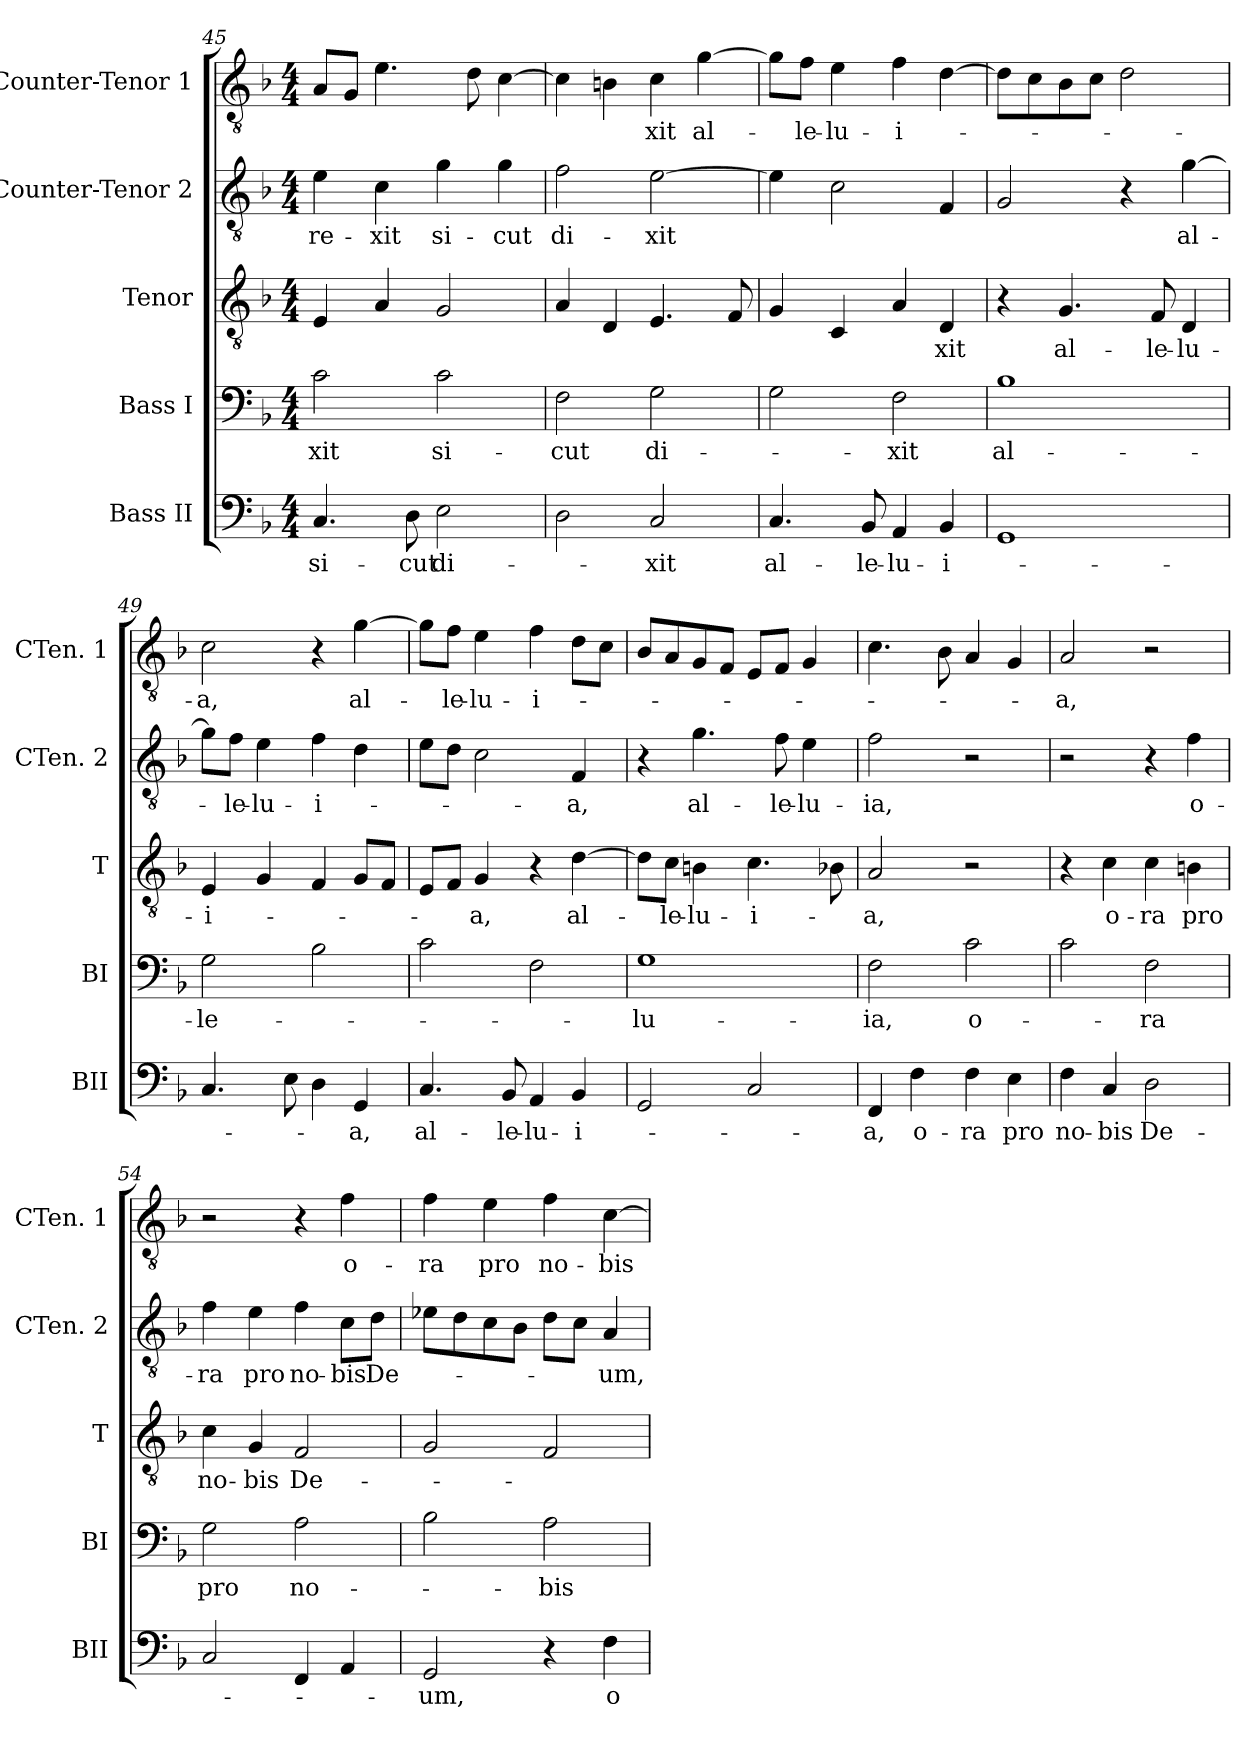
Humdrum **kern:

**kern	**text	**kern	**text	**kern	**text	**kern	**text	**kern	**text
*part5	*part5	*part4	*part4	*part3	*part3	*part2	*part2	*part1	*part1
*staff5	*staff5	*staff4	*staff4	*staff3	*staff3	*staff2	*staff2	*staff1	*staff1
*I"Bass II	*	*I"Bass I	*	*I"Tenor	*	*I"Counter-Tenor 2	*	*I"Counter-Tenor 1	*
*I'BII	*	*I'BI	*	*I'T	*	*I'CTen. 2	*	*I'CTen. 1	*
!!LO:LB:g=z
*clefF4	*	*clefF4	*	*clefGv2	*	*clefGv2	*	*clefGv2	*
*k[b-]	*	*k[b-]	*	*k[b-]	*	*k[b-]	*	*k[b-]	*
*F:	*	*F:	*	*F:	*	*F:	*	*F:	*
*M4/4	*	*M4/4	*	*M4/4	*	*M4/4	*	*M4/4	*
=45	=45	=45	=45	=45	=45	=45	=45	=45	=45
!	!LO:LY:b	!	!LO:LY:b	!	!	!	!LO:LY:b	!	!
4.C/	si-	2c\	-xit	4E/	.	4e\	-re-	8A/L	.
.	.	.	.	.	.	.	.	8G/J	.
!	!	!	!	!	!	!	!LO:LY:b	!	!
.	.	.	.	4A/	.	4c\	-xit	4.e\	.
!	!LO:LY:b	!	!	!	!	!	!	!	!
8D\	-cut	.	.	.	.	.	.	.	.
!	!LO:LY:b	!	!LO:LY:b	!	!	!	!LO:LY:b	!	!
2E\	di-	2c\	si-	2G/	.	4g\	si-	.	.
.	.	.	.	.	.	.	.	8d\	.
!	!	!	!	!	!	!	!LO:LY:b	!	!
.	.	.	.	.	.	4g\	-cut	[4c\	.
=46	=46	=46	=46	=46	=46	=46	=46	=46	=46
!	!	!	!LO:LY:b	!	!	!	!LO:LY:b	!	!
2D\	.	2F\	-cut	4A/	.	2f\	di-	4c\]	.
.	.	.	.	4D/	.	.	.	4Bn\	.
!	!LO:LY:b	!	!LO:LY:b	!	!	!	!LO:LY:b	!	!LO:LY:b
2C/	-xit	2G\	di-	4.E/	.	[2e\	-xit	4c\	-xit
!	!	!	!	!	!	!	!	!	!LO:LY:b
.	.	.	.	.	.	.	.	[4g\	al-
.	.	.	.	8F/	.	.	.	.	.
=47	=47	=47	=47	=47	=47	=47	=47	=47	=47
!	!LO:LY:b	!	!	!	!	!	!	!	!
4.C/	al-	2G\	.	4G/	.	4e\]	.	8g\L]	.
!	!	!	!	!	!	!	!	!	!LO:LY:b
.	.	.	.	.	.	.	.	8f\J	-le-
!	!	!	!	!	!	!	!	!	!LO:LY:b
.	.	.	.	4C/	.	2c\	.	4e\	-lu-
!	!LO:LY:b	!	!	!	!	!	!	!	!
8BB-/	-le-	.	.	.	.	.	.	.	.
!	!LO:LY:b	!	!LO:LY:b	!	!	!	!	!	!LO:LY:b
4AA/	-lu-	2F\	-xit	4A/	.	.	.	4f\	-i-
!	!LO:LY:b	!	!	!	!LO:LY:b	!	!	!	!
4BB-/	-i-	.	.	4D/	-xit	4F/	.	[4d\	.
=48	=48	=48	=48	=48	=48	=48	=48	=48	=48
!	!	!	!LO:LY:b	!	!	!	!	!	!
1GG	.	1B-	al-	4r	.	2G/	.	8d\L]	.
.	.	.	.	.	.	.	.	8c\	.
!	!	!	!	!	!LO:LY:b	!	!	!	!
.	.	.	.	4.G/	al-	.	.	8B-\	.
.	.	.	.	.	.	.	.	8c\J	.
.	.	.	.	.	.	4r	.	2d\	.
!	!	!	!	!	!LO:LY:b	!	!	!	!
.	.	.	.	8F/	-le-	.	.	.	.
!	!	!	!	!	!LO:LY:b	!	!LO:LY:b	!	!
.	.	.	.	4D/	-lu-	[4g\	al-	.	.
=49	=49	=49	=49	=49	=49	=49	=49	=49	=49
!	!	!	!LO:LY:b	!	!LO:LY:b	!	!	!	!LO:LY:b
4.C/	.	2G\	-le-	4E/	-i-	8g\L]	.	2c\	-a,
!	!	!	!	!	!	!	!LO:LY:b	!	!
.	.	.	.	.	.	8f\J	-le-	.	.
!	!	!	!	!	!	!	!LO:LY:b	!	!
.	.	.	.	4G/	.	4e\	-lu-	.	.
8E\	.	.	.	.	.	.	.	.	.
!	!	!	!	!	!	!	!LO:LY:b	!	!
4D\	.	2B-\	.	4F/	.	4f\	-i-	4r	.
!	!LO:LY:b	!	!	!	!	!	!	!	!LO:LY:b
4GG/	-a,	.	.	8G/L	.	4d\	.	[4g\	al-
.	.	.	.	8F/J	.	.	.	.	.
!!LO:PB:g=z
=50	=50	=50	=50	=50	=50	=50	=50	=50	=50
!	!LO:LY:b	!	!	!	!	!	!	!	!
4.C/	al-	2c\	.	8E/L	.	8e\L	.	8g\L]	.
!	!	!	!	!	!	!	!	!	!LO:LY:b
.	.	.	.	8F/J	.	8d\J	.	8f\J	-le-
!	!	!	!	!	!LO:LY:b	!	!	!	!LO:LY:b
.	.	.	.	4G/	-a,	2c\	.	4e\	-lu-
!	!LO:LY:b	!	!	!	!	!	!	!	!
8BB-/	-le-	.	.	.	.	.	.	.	.
!	!LO:LY:b	!	!	!	!	!	!	!	!LO:LY:b
4AA/	-lu-	2F\	.	4r	.	.	.	4f\	-i-
!	!LO:LY:b	!	!	!	!LO:LY:b	!	!LO:LY:b	!	!
4BB-/	-i-	.	.	[4d\	al-	4F/	-a,	8d\L	.
.	.	.	.	.	.	.	.	8c\J	.
=51	=51	=51	=51	=51	=51	=51	=51	=51	=51
!	!	!	!LO:LY:b	!	!	!	!	!	!
2GG/	.	1G	-lu-	8d\L]	.	4r	.	8B-/L	.
!	!	!	!	!	!LO:LY:b	!	!	!	!
.	.	.	.	8c\J	-le-	.	.	8A/	.
!	!	!	!	!	!LO:LY:b	!	!LO:LY:b	!	!
.	.	.	.	4Bn\	-lu-	4.g\	al-	8G/	.
.	.	.	.	.	.	.	.	8F/J	.
!	!	!	!	!	!LO:LY:b	!	!	!	!
2C/	.	.	.	4.c\	-i-	.	.	8E/L	.
!	!	!	!	!	!	!	!LO:LY:b	!	!
.	.	.	.	.	.	8f\	-le-	8F/J	.
!	!	!	!	!	!	!	!LO:LY:b	!	!
.	.	.	.	.	.	4e\	-lu-	4G/	.
.	.	.	.	8B-X\	.	.	.	.	.
=52	=52	=52	=52	=52	=52	=52	=52	=52	=52
!	!LO:LY:b	!	!LO:LY:b	!	!LO:LY:b	!	!LO:LY:b	!	!
4FF/	-a,	2F\	-ia,	2A/	-a,	2f\	-ia,	4.c\	.
!	!LO:LY:b	!	!	!	!	!	!	!	!
4F\	o-	.	.	.	.	.	.	.	.
.	.	.	.	.	.	.	.	8B-\	.
!	!LO:LY:b	!	!LO:LY:b	!	!	!	!	!	!
4F\	-ra	2c\	o-	2r	.	2r	.	4A/	.
!	!LO:LY:b	!	!	!	!	!	!	!	!
4E\	pro	.	.	.	.	.	.	4G/	.
=53	=53	=53	=53	=53	=53	=53	=53	=53	=53
!	!LO:LY:b	!	!	!	!	!	!	!	!LO:LY:b
4F\	no-	2c\	.	4r	.	2r	.	2A/	-a,
!	!LO:LY:b	!	!	!	!LO:LY:b	!	!	!	!
4C/	-bis	.	.	4c\	o-	.	.	.	.
!	!LO:LY:b	!	!LO:LY:b	!	!LO:LY:b	!	!	!	!
2D\	De-	2F\	-ra	4c\	-ra	4r	.	2r	.
!	!	!	!	!	!LO:LY:b	!	!LO:LY:b	!	!
.	.	.	.	4Bn\	pro	4f\	o-	.	.
=54	=54	=54	=54	=54	=54	=54	=54	=54	=54
!	!	!	!LO:LY:b	!	!LO:LY:b	!	!LO:LY:b	!	!
2C/	.	2G\	pro	4c\	no-	4f\	-ra	2r	.
!	!	!	!	!	!LO:LY:b	!	!LO:LY:b	!	!
.	.	.	.	4G/	-bis	4e\	pro	.	.
!	!	!	!LO:LY:b	!	!LO:LY:b	!	!LO:LY:b	!	!
4FF/	.	2A\	no-	2F/	De-	4f\	no-	4r	.
!	!	!	!	!	!	!	!LO:LY:b	!	!LO:LY:b
4AA/	.	.	.	.	.	8c\L	-bis	4f\	o-
!	!	!	!	!	!	!	!LO:LY:b	!	!
.	.	.	.	.	.	8d\J	De-	.	.
!!LO:LB:g=z
=55	=55	=55	=55	=55	=55	=55	=55	=55	=55
!	!LO:LY:b	!	!	!	!	!	!	!	!LO:LY:b
2GG/	-um,	2B-\	.	2G/	.	8e-X\L	.	4f\	-ra
.	.	.	.	.	.	8d\	.	.	.
!	!	!	!	!	!	!	!	!	!LO:LY:b
.	.	.	.	.	.	8c\	.	4e\	pro
.	.	.	.	.	.	8B-\J	.	.	.
!	!	!	!LO:LY:b	!	!	!	!	!	!LO:LY:b
4r	.	2A\	-bis	2F/	.	8d\L	.	4f\	no-
.	.	.	.	.	.	8c\J	.	.	.
!	!LO:LY:b	!	!	!	!	!	!LO:LY:b	!	!LO:LY:b
4F\	o-	.	.	.	.	4A/	-um,	[4c\	-bis
=	=	=	=	=	=	=	=	=	=
*-	*-	*-	*-	*-	*-	*-	*-	*-	*-
